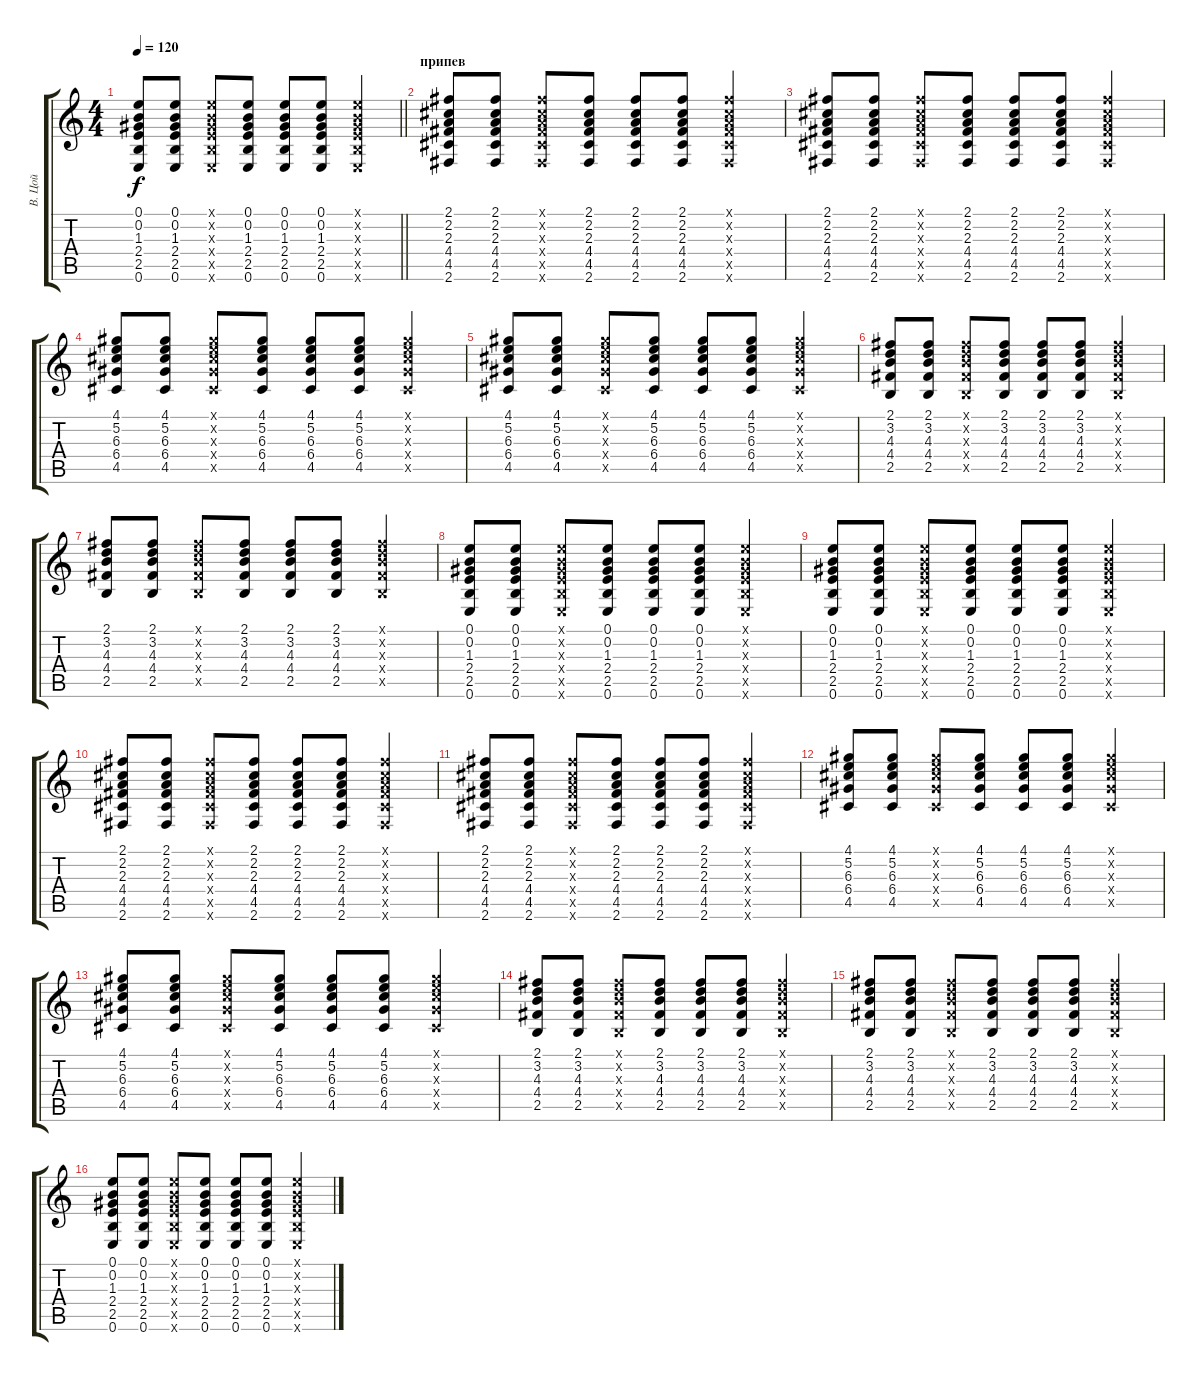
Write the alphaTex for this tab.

\track ("В. Цой" "В. Цой") {instrument acousticguitarsteel}
\staff {score tabs}
\tuning (E4 B3 G3 D3 A2 E2) {hide}
\ts (4 4)
\tempo 120
\clef g2
\barLineRight lightlight
\ks c
(0.1 0.2 1.3 2.4 2.5 0.6).8{dy f} (0.1 0.2 1.3 2.4 2.5 0.6).8 (0.1{x} 0.2{x} 1.3{x} 2.4{x} 2.5{x} 0.6{x}).8 (0.1 0.2 1.3 2.4 2.5 0.6).8 (0.1 0.2 1.3 2.4 2.5 0.6).8 (0.1 0.2 1.3 2.4 2.5 0.6).8 (0.1{x} 0.2{x} 1.3{x} 2.4{x} 2.5{x} 0.6{x}).4 |
\section ("" "припев")
(2.1 2.2 2.3 4.4 4.5 2.6).8 (2.1 2.2 2.3 4.4 4.5 2.6).8 (2.1{x} 2.2{x} 2.3{x} 4.4{x} 4.5{x} 2.6{x}).8 (2.1 2.2 2.3 4.4 4.5 2.6).8 (2.1 2.2 2.3 4.4 4.5 2.6).8 (2.1 2.2 2.3 4.4 4.5 2.6).8 (2.1{x} 2.2{x} 2.3{x} 4.4{x} 4.5{x} 2.6{x}).4 |
(2.1 2.2 2.3 4.4 4.5 2.6).8 (2.1 2.2 2.3 4.4 4.5 2.6).8 (2.1{x} 2.2{x} 2.3{x} 4.4{x} 4.5{x} 2.6{x}).8 (2.1 2.2 2.3 4.4 4.5 2.6).8 (2.1 2.2 2.3 4.4 4.5 2.6).8 (2.1 2.2 2.3 4.4 4.5 2.6).8 (2.1{x} 2.2{x} 2.3{x} 4.4{x} 4.5{x} 2.6{x}).4 |
(4.1 5.2 6.3 6.4 4.5).8 (4.1 5.2 6.3 6.4 4.5).8 (4.1{x} 5.2{x} 6.3{x} 6.4{x} 4.5{x}).8 (4.1 5.2 6.3 6.4 4.5).8 (4.1 5.2 6.3 6.4 4.5).8 (4.1 5.2 6.3 6.4 4.5).8 (4.1{x} 5.2{x} 6.3{x} 6.4{x} 4.5{x}).4 |
(4.1 5.2 6.3 6.4 4.5).8 (4.1 5.2 6.3 6.4 4.5).8 (4.1{x} 5.2{x} 6.3{x} 6.4{x} 4.5{x}).8 (4.1 5.2 6.3 6.4 4.5).8 (4.1 5.2 6.3 6.4 4.5).8 (4.1 5.2 6.3 6.4 4.5).8 (4.1{x} 5.2{x} 6.3{x} 6.4{x} 4.5{x}).4 |
(2.1 3.2 4.3 4.4 2.5).8 (2.1 3.2 4.3 4.4 2.5).8 (2.1{x} 3.2{x} 4.3{x} 4.4{x} 2.5{x}).8 (2.1 3.2 4.3 4.4 2.5).8 (2.1 3.2 4.3 4.4 2.5).8 (2.1 3.2 4.3 4.4 2.5).8 (2.1{x} 3.2{x} 4.3{x} 4.4{x} 2.5{x}).4 |
(2.1 3.2 4.3 4.4 2.5).8 (2.1 3.2 4.3 4.4 2.5).8 (2.1{x} 3.2{x} 4.3{x} 4.4{x} 2.5{x}).8 (2.1 3.2 4.3 4.4 2.5).8 (2.1 3.2 4.3 4.4 2.5).8 (2.1 3.2 4.3 4.4 2.5).8 (2.1{x} 3.2{x} 4.3{x} 4.4{x} 2.5{x}).4 |
(0.1 0.2 1.3 2.4 2.5 0.6).8 (0.1 0.2 1.3 2.4 2.5 0.6).8 (0.1{x} 0.2{x} 1.3{x} 2.4{x} 2.5{x} 0.6{x}).8 (0.1 0.2 1.3 2.4 2.5 0.6).8 (0.1 0.2 1.3 2.4 2.5 0.6).8 (0.1 0.2 1.3 2.4 2.5 0.6).8 (0.1{x} 0.2{x} 1.3{x} 2.4{x} 2.5{x} 0.6{x}).4 |
(0.1 0.2 1.3 2.4 2.5 0.6).8 (0.1 0.2 1.3 2.4 2.5 0.6).8 (0.1{x} 0.2{x} 1.3{x} 2.4{x} 2.5{x} 0.6{x}).8 (0.1 0.2 1.3 2.4 2.5 0.6).8 (0.1 0.2 1.3 2.4 2.5 0.6).8 (0.1 0.2 1.3 2.4 2.5 0.6).8 (0.1{x} 0.2{x} 1.3{x} 2.4{x} 2.5{x} 0.6{x}).4 |
(2.1 2.2 2.3 4.4 4.5 2.6).8 (2.1 2.2 2.3 4.4 4.5 2.6).8 (2.1{x} 2.2{x} 2.3{x} 4.4{x} 4.5{x} 2.6{x}).8 (2.1 2.2 2.3 4.4 4.5 2.6).8 (2.1 2.2 2.3 4.4 4.5 2.6).8 (2.1 2.2 2.3 4.4 4.5 2.6).8 (2.1{x} 2.2{x} 2.3{x} 4.4{x} 4.5{x} 2.6{x}).4 |
(2.1 2.2 2.3 4.4 4.5 2.6).8 (2.1 2.2 2.3 4.4 4.5 2.6).8 (2.1{x} 2.2{x} 2.3{x} 4.4{x} 4.5{x} 2.6{x}).8 (2.1 2.2 2.3 4.4 4.5 2.6).8 (2.1 2.2 2.3 4.4 4.5 2.6).8 (2.1 2.2 2.3 4.4 4.5 2.6).8 (2.1{x} 2.2{x} 2.3{x} 4.4{x} 4.5{x} 2.6{x}).4 |
(4.1 5.2 6.3 6.4 4.5).8 (4.1 5.2 6.3 6.4 4.5).8 (4.1{x} 5.2{x} 6.3{x} 6.4{x} 4.5{x}).8 (4.1 5.2 6.3 6.4 4.5).8 (4.1 5.2 6.3 6.4 4.5).8 (4.1 5.2 6.3 6.4 4.5).8 (4.1{x} 5.2{x} 6.3{x} 6.4{x} 4.5{x}).4 |
(4.1 5.2 6.3 6.4 4.5).8 (4.1 5.2 6.3 6.4 4.5).8 (4.1{x} 5.2{x} 6.3{x} 6.4{x} 4.5{x}).8 (4.1 5.2 6.3 6.4 4.5).8 (4.1 5.2 6.3 6.4 4.5).8 (4.1 5.2 6.3 6.4 4.5).8 (4.1{x} 5.2{x} 6.3{x} 6.4{x} 4.5{x}).4 |
(2.1 3.2 4.3 4.4 2.5).8 (2.1 3.2 4.3 4.4 2.5).8 (2.1{x} 3.2{x} 4.3{x} 4.4{x} 2.5{x}).8 (2.1 3.2 4.3 4.4 2.5).8 (2.1 3.2 4.3 4.4 2.5).8 (2.1 3.2 4.3 4.4 2.5).8 (2.1{x} 3.2{x} 4.3{x} 4.4{x} 2.5{x}).4 |
(2.1 3.2 4.3 4.4 2.5).8 (2.1 3.2 4.3 4.4 2.5).8 (2.1{x} 3.2{x} 4.3{x} 4.4{x} 2.5{x}).8 (2.1 3.2 4.3 4.4 2.5).8 (2.1 3.2 4.3 4.4 2.5).8 (2.1 3.2 4.3 4.4 2.5).8 (2.1{x} 3.2{x} 4.3{x} 4.4{x} 2.5{x}).4 |
(0.1 0.2 1.3 2.4 2.5 0.6).8 (0.1 0.2 1.3 2.4 2.5 0.6).8 (0.1{x} 0.2{x} 1.3{x} 2.4{x} 2.5{x} 0.6{x}).8 (0.1 0.2 1.3 2.4 2.5 0.6).8 (0.1 0.2 1.3 2.4 2.5 0.6).8 (0.1 0.2 1.3 2.4 2.5 0.6).8 (0.1{x} 0.2{x} 1.3{x} 2.4{x} 2.5{x} 0.6{x}).4
